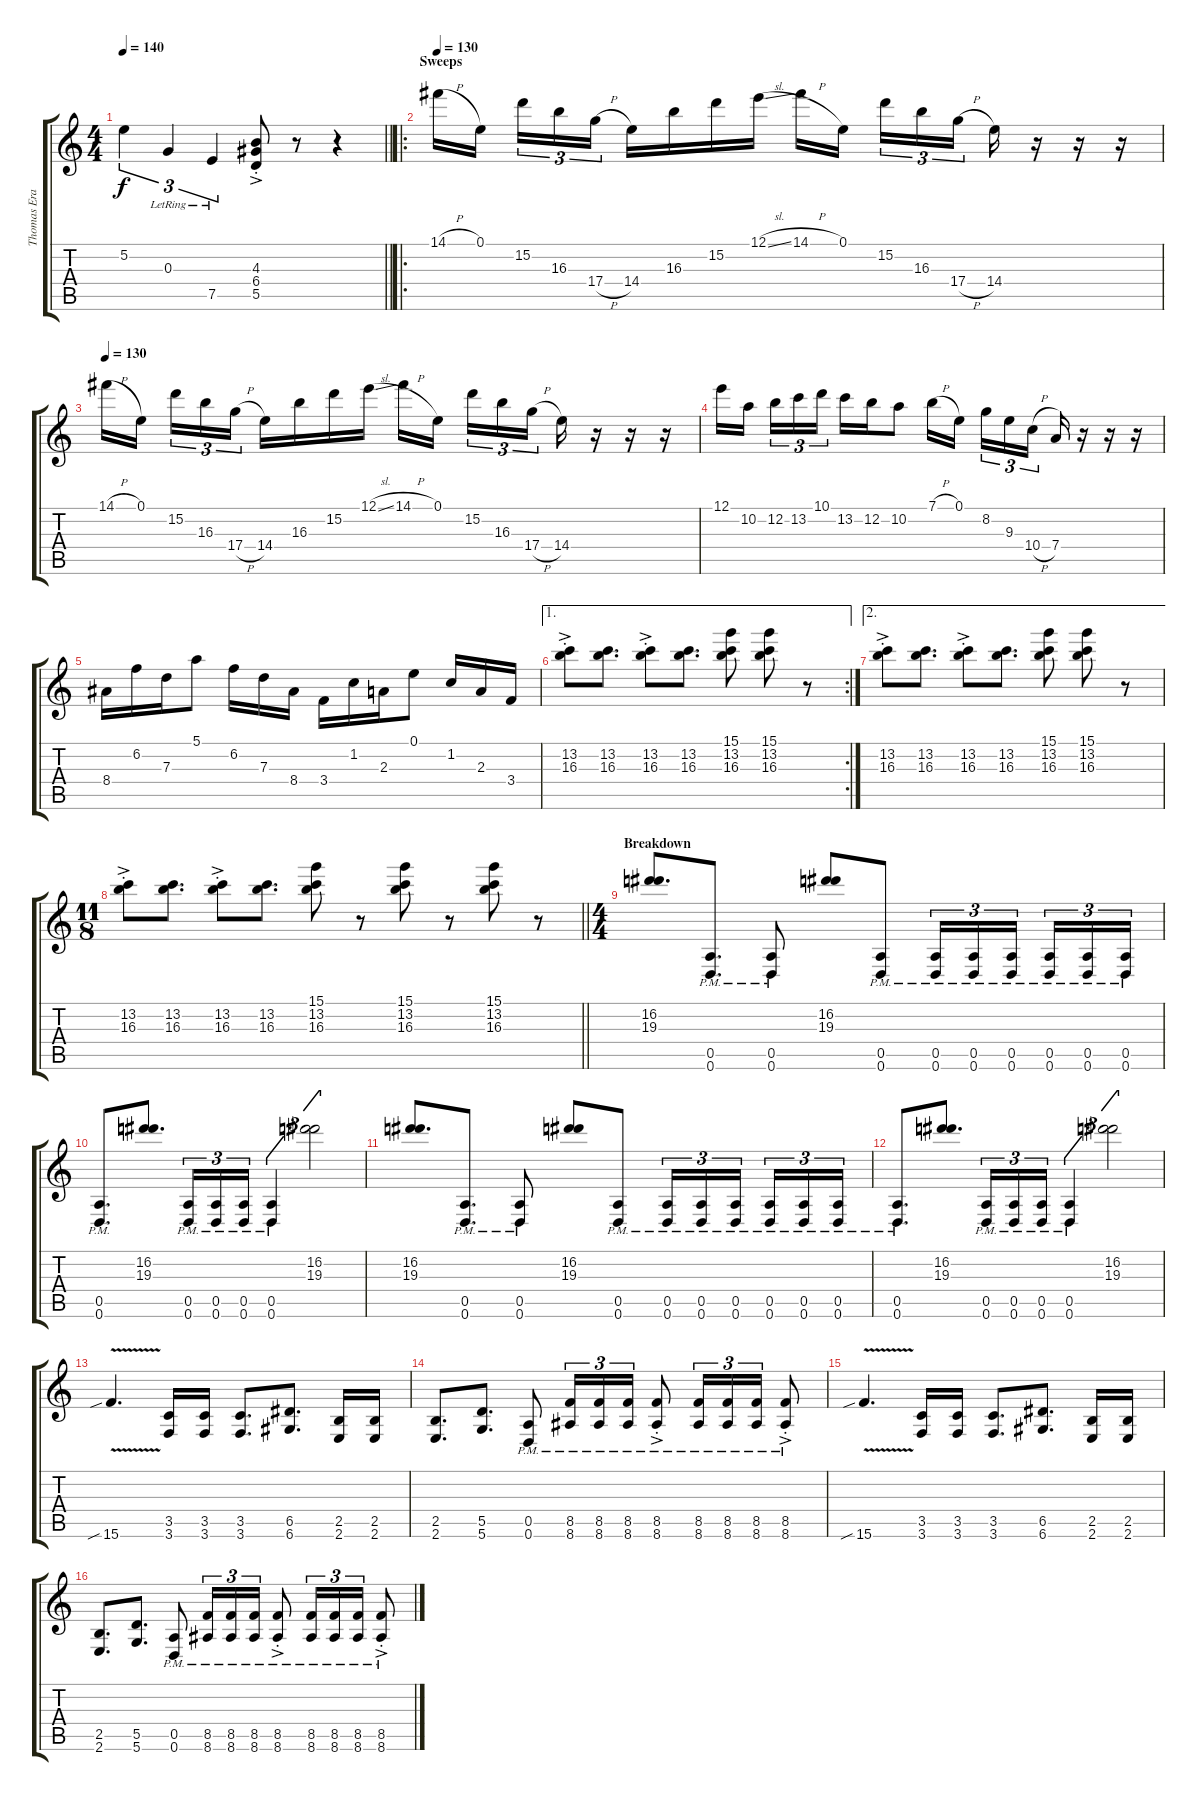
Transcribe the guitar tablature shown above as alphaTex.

\track ("Thomas Erak" "Thomas Era") {instrument distortionguitar}
\staff {score tabs}
\tuning (E4 B3 G3 D3 A2 D2) {hide}
\ts (4 4)
\tempo 140
\clef g2
\barLineRight lightlight
\ks c
5.2.4{tu (3 2) dy f} 0.3{lr}.4{tu (3 2)} 7.5{lr}.4{tu (3 2)} (4.3{ac st} 6.4{ac st} 5.5{ac st}).8 r.8 r.4 |
\ro
\section ("" "Sweeps")
\tempo 130
14.1{h}.16 0.1.16{beam splitsecondary} 15.2.16{tu (3 2)} 16.3.16{tu (3 2)} 17.4{h}.16{tu (3 2)} 14.4.16 16.3.16 15.2.16 12.1{sl}.16 14.1{h}.16 0.1.16{beam splitsecondary} 15.2.16{tu (3 2)} 16.3.16{tu (3 2)} 17.4{h}.16{tu (3 2)} 14.4.16 r.16 r.16 r.16 |
\tempo 130
14.1{h}.16 0.1.16{beam splitsecondary} 15.2.16{tu (3 2)} 16.3.16{tu (3 2)} 17.4{h}.16{tu (3 2)} 14.4.16 16.3.16 15.2.16 12.1{sl}.16 14.1{h}.16 0.1.16{beam splitsecondary} 15.2.16{tu (3 2)} 16.3.16{tu (3 2)} 17.4{h}.16{tu (3 2)} 14.4.16 r.16 r.16 r.16 |
12.1.16 10.2.16{beam splitsecondary} 12.2.16{tu (3 2)} 13.2.16{tu (3 2)} 10.1.16{tu (3 2)} 13.2.16 12.2.16 10.2.8 7.1{h}.16 0.1.16{beam splitsecondary} 8.2.16{tu (3 2)} 9.3.16{tu (3 2)} 10.4{h}.16{tu (3 2)} 7.4.16 r.16 r.16 r.16 |
8.4.16 6.2.16 7.3.16 5.1.8 6.2.16 7.3.16 8.4.16 3.4.16 1.2.16 2.3.16 0.1.8 1.2.16 2.3.16 3.4.16 |
\ae 1
\rc 2
(13.2{ac st} 16.3{ac st}).8 (13.2 16.3).8{d} (13.2{ac st} 16.3{ac st}).8 (13.2 16.3).8{d} (15.1 13.2 16.3).8 (15.1 13.2 16.3).8 r.8 |
\ae 2
(13.2{ac st} 16.3{ac st}).8 (13.2 16.3).8{d} (13.2{ac st} 16.3{ac st}).8 (13.2 16.3).8{d} (15.1 13.2 16.3).8 (15.1 13.2 16.3).8 r.8 |
\ts (11 8)
\barLineRight lightlight
(13.2{ac st} 16.3{ac st}).8 (13.2 16.3).8{d} (13.2{ac st} 16.3{ac st}).8 (13.2 16.3).8{d} (15.1 13.2 16.3).8 r.8 (15.1 13.2 16.3).8 r.8 (15.1 13.2 16.3).8 r.8 |
\ts (4 4)
\section ("" "Breakdown")
(16.2 19.3).8{d volume 11} (0.5{pm} 0.6{pm}).8{d} (0.5{pm} 0.6{pm}).8 (16.2 19.3).8 (0.5{pm} 0.6{pm}).8 (0.5{pm} 0.6{pm}).16{tu (3 2)} (0.5{pm} 0.6{pm}).16{tu (3 2)} (0.5{pm} 0.6{pm}).16{tu (3 2) beam splitsecondary} (0.5{pm} 0.6{pm}).16{tu (3 2)} (0.5{pm} 0.6{pm}).16{tu (3 2)} (0.5{pm} 0.6{pm}).16{tu (3 2)} |
(0.5{pm} 0.6{pm}).8{d} (16.2 19.3).8{d} (0.5{pm} 0.6{pm}).16{tu (3 2)} (0.5{pm} 0.6{pm}).16{tu (3 2)} (0.5{pm} 0.6{pm}).16{tu (3 2)} (0.5{pm} 0.6{pm}).4{tu (3 2)} (16.2 19.3).2{tu (3 2)} |
(16.2 19.3).8{d} (0.5{pm} 0.6{pm}).8{d} (0.5{pm} 0.6{pm}).8 (16.2 19.3).8 (0.5{pm} 0.6{pm}).8 (0.5{pm} 0.6{pm}).16{tu (3 2)} (0.5{pm} 0.6{pm}).16{tu (3 2)} (0.5{pm} 0.6{pm}).16{tu (3 2) beam splitsecondary} (0.5{pm} 0.6{pm}).16{tu (3 2)} (0.5{pm} 0.6{pm}).16{tu (3 2)} (0.5{pm} 0.6{pm}).16{tu (3 2)} |
(0.5{pm} 0.6{pm}).8{d} (16.2 19.3).8{d} (0.5{pm} 0.6{pm}).16{tu (3 2)} (0.5{pm} 0.6{pm}).16{tu (3 2)} (0.5{pm} 0.6{pm}).16{tu (3 2)} (0.5{pm} 0.6{pm}).4{tu (3 2)} (16.2 19.3).2{tu (3 2)} |
15.6{v sib}.4{d} (3.5 3.6).16 (3.5 3.6).16 (3.5 3.6).8{d} (6.5 6.6).8{d} (2.5 2.6).16 (2.5 2.6).16 |
(2.5 2.6).8{d} (5.5 5.6).8{d} (0.5{pm} 0.6{pm}).8 (8.5{pm} 8.6{pm}).16{tu (3 2)} (8.5{pm} 8.6{pm}).16{tu (3 2)} (8.5{pm} 8.6{pm}).16{tu (3 2)} (8.5{ac pm st} 8.6{ac pm st}).8 (8.5{pm} 8.6{pm}).16{tu (3 2)} (8.5{pm} 8.6{pm}).16{tu (3 2)} (8.5{pm} 8.6{pm}).16{tu (3 2)} (8.5{ac pm st} 8.6{ac pm st}).8 |
15.6{v sib}.4{d} (3.5 3.6).16 (3.5 3.6).16 (3.5 3.6).8{d} (6.5 6.6).8{d} (2.5 2.6).16 (2.5 2.6).16 |
(2.5 2.6).8{d} (5.5 5.6).8{d} (0.5{pm} 0.6{pm}).8 (8.5{pm} 8.6{pm}).16{tu (3 2)} (8.5{pm} 8.6{pm}).16{tu (3 2)} (8.5{pm} 8.6{pm}).16{tu (3 2)} (8.5{ac pm st} 8.6{ac pm st}).8 (8.5{pm} 8.6{pm}).16{tu (3 2)} (8.5{pm} 8.6{pm}).16{tu (3 2)} (8.5{pm} 8.6{pm}).16{tu (3 2)} (8.5{ac pm st} 8.6{ac pm st}).8
